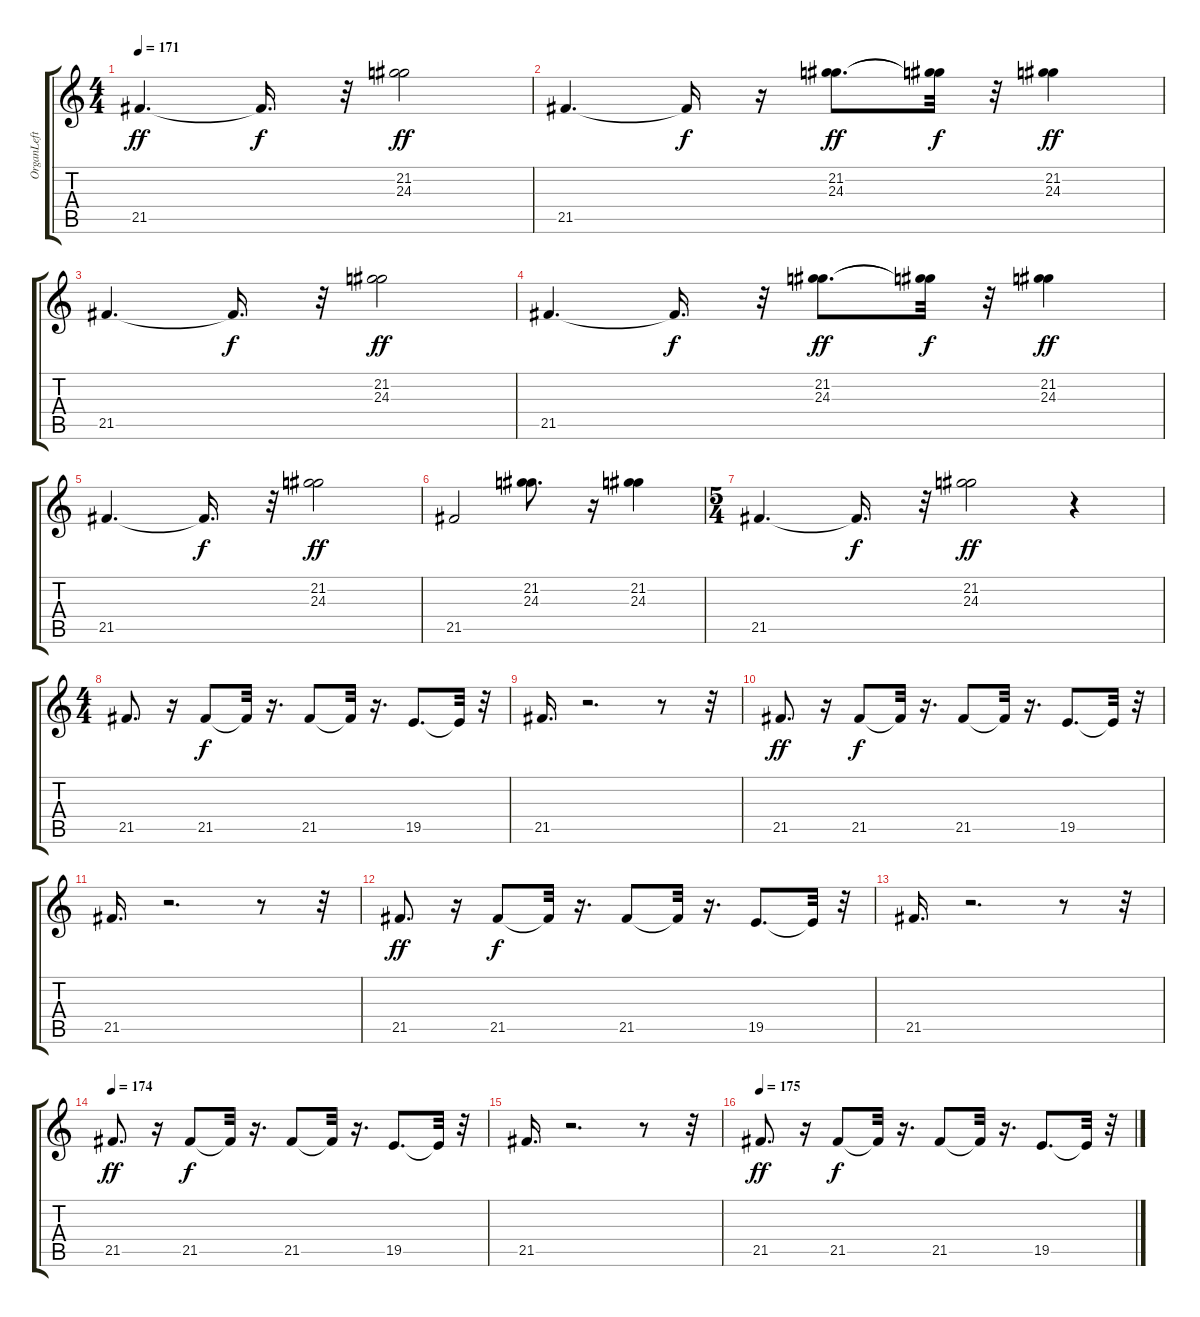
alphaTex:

\track ("OrganLeft" "OrganLeft") {instrument rockorgan}
\staff {score tabs}
\tuning (E4 B3 G3 D3 A2 E2) {hide}
\ts (4 4)
\tempo 171
\clef g2
\ks c
21.5.4{d dy ff} 21.5{t}.16{d dy f} r.32 (21.2 24.3).2{dy ff} |
21.5.4{d} 21.5{t}.16{dy f} r.16 (21.2 24.3).8{d dy ff} (21.2{t} 24.3{t}).32{dy f} r.32 (21.2 24.3).4{dy ff} |
21.5.4{d} 21.5{t}.16{d dy f} r.32 (21.2 24.3).2{dy ff} |
21.5.4{d} 21.5{t}.16{d dy f} r.32 (21.2 24.3).8{d dy ff} (21.2{t} 24.3{t}).32{dy f} r.32 (21.2 24.3).4{dy ff} |
21.5.4{d} 21.5{t}.16{d dy f} r.32 (21.2 24.3).2{dy ff} |
21.5.2 (21.2 24.3).8{d} r.16 (21.2 24.3).4 |
\ts (5 4)
21.5.4{d} 21.5{t}.16{d dy f} r.32 (21.2 24.3).2{dy ff} r.4 |
\ts (4 4)
21.5.8{d} r.16 21.5.8{dy f} 21.5{t}.32 r.16{d} 21.5.8 21.5{t}.32 r.16{d} 19.5.8{d} 19.5{t}.32 r.32 |
21.5.16{d} r.2{d} r.8 r.32 |
21.5.8{d dy ff} r.16 21.5.8{dy f} 21.5{t}.32 r.16{d} 21.5.8 21.5{t}.32 r.16{d} 19.5.8{d} 19.5{t}.32 r.32 |
21.5.16{d} r.2{d} r.8 r.32 |
21.5.8{d dy ff} r.16 21.5.8{dy f} 21.5{t}.32 r.16{d} 21.5.8 21.5{t}.32 r.16{d} 19.5.8{d} 19.5{t}.32 r.32 |
21.5.16{d} r.2{d} r.8 r.32 |
\tempo 174
21.5.8{d dy ff} r.16 21.5.8{dy f} 21.5{t}.32 r.16{d} 21.5.8 21.5{t}.32 r.16{d} 19.5.8{d} 19.5{t}.32 r.32 |
21.5.16{d} r.2{d} r.8 r.32 |
\tempo 175
21.5.8{d dy ff} r.16 21.5.8{dy f} 21.5{t}.32 r.16{d} 21.5.8 21.5{t}.32 r.16{d} 19.5.8{d} 19.5{t}.32 r.32
